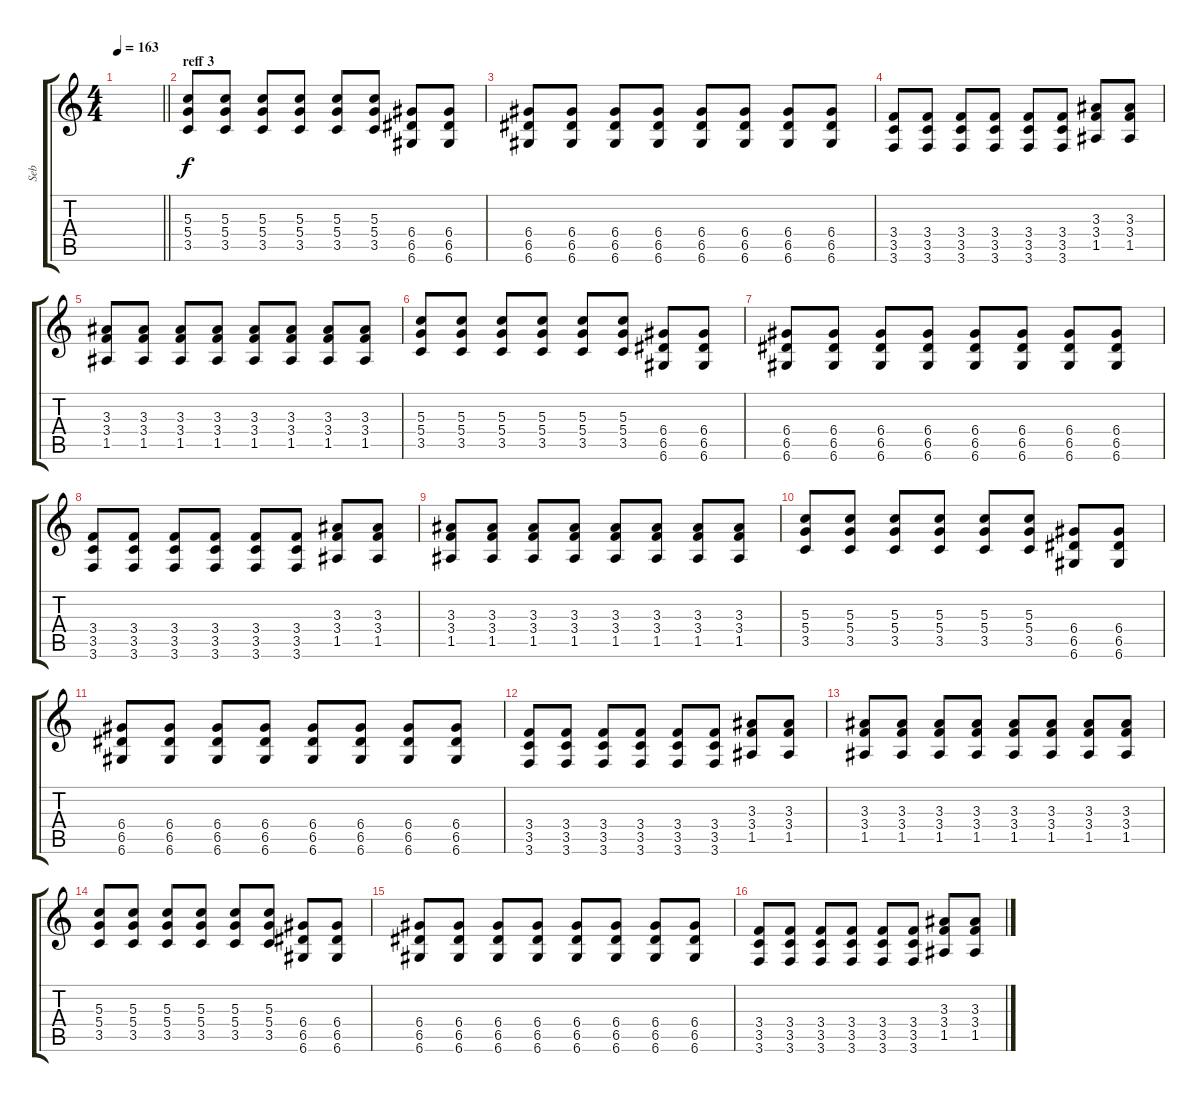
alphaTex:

\track ("Seb" "Seb") {instrument distortionguitar bank 255}
\staff {score tabs}
\tuning (E4 B3 G3 D3 A2 D2) {hide}
\ts (4 4)
\tempo 163
\clef g2
\barLineRight lightlight
\ks c
|
\section ("" "reff 3")
(5.3 5.4 3.5).8 (5.3 5.4 3.5).8 (5.3 5.4 3.5).8 (5.3 5.4 3.5).8 (5.3 5.4 3.5).8 (5.3 5.4 3.5).8 (6.4 6.5 6.6).8 (6.4 6.5 6.6).8 |
(6.4 6.5 6.6).8 (6.4 6.5 6.6).8 (6.4 6.5 6.6).8 (6.4 6.5 6.6).8 (6.4 6.5 6.6).8 (6.4 6.5 6.6).8 (6.4 6.5 6.6).8 (6.4 6.5 6.6).8 |
(3.4 3.5 3.6).8 (3.4 3.5 3.6).8 (3.4 3.5 3.6).8 (3.4 3.5 3.6).8 (3.4 3.5 3.6).8 (3.4 3.5 3.6).8 (3.3 3.4 1.5).8 (3.3 3.4 1.5).8 |
(3.3 3.4 1.5).8 (3.3 3.4 1.5).8 (3.3 3.4 1.5).8 (3.3 3.4 1.5).8 (3.3 3.4 1.5).8 (3.3 3.4 1.5).8 (3.3 3.4 1.5).8 (3.3 3.4 1.5).8 |
(5.3 5.4 3.5).8 (5.3 5.4 3.5).8 (5.3 5.4 3.5).8 (5.3 5.4 3.5).8 (5.3 5.4 3.5).8 (5.3 5.4 3.5).8 (6.4 6.5 6.6).8 (6.4 6.5 6.6).8 |
(6.4 6.5 6.6).8 (6.4 6.5 6.6).8 (6.4 6.5 6.6).8 (6.4 6.5 6.6).8 (6.4 6.5 6.6).8 (6.4 6.5 6.6).8 (6.4 6.5 6.6).8 (6.4 6.5 6.6).8 |
(3.4 3.5 3.6).8 (3.4 3.5 3.6).8 (3.4 3.5 3.6).8 (3.4 3.5 3.6).8 (3.4 3.5 3.6).8 (3.4 3.5 3.6).8 (3.3 3.4 1.5).8 (3.3 3.4 1.5).8 |
(3.3 3.4 1.5).8 (3.3 3.4 1.5).8 (3.3 3.4 1.5).8 (3.3 3.4 1.5).8 (3.3 3.4 1.5).8 (3.3 3.4 1.5).8 (3.3 3.4 1.5).8 (3.3 3.4 1.5).8 |
(5.3 5.4 3.5).8 (5.3 5.4 3.5).8 (5.3 5.4 3.5).8 (5.3 5.4 3.5).8 (5.3 5.4 3.5).8 (5.3 5.4 3.5).8 (6.4 6.5 6.6).8 (6.4 6.5 6.6).8 |
(6.4 6.5 6.6).8 (6.4 6.5 6.6).8 (6.4 6.5 6.6).8 (6.4 6.5 6.6).8 (6.4 6.5 6.6).8 (6.4 6.5 6.6).8 (6.4 6.5 6.6).8 (6.4 6.5 6.6).8 |
(3.4 3.5 3.6).8 (3.4 3.5 3.6).8 (3.4 3.5 3.6).8 (3.4 3.5 3.6).8 (3.4 3.5 3.6).8 (3.4 3.5 3.6).8 (3.3 3.4 1.5).8 (3.3 3.4 1.5).8 |
(3.3 3.4 1.5).8 (3.3 3.4 1.5).8 (3.3 3.4 1.5).8 (3.3 3.4 1.5).8 (3.3 3.4 1.5).8 (3.3 3.4 1.5).8 (3.3 3.4 1.5).8 (3.3 3.4 1.5).8 |
(5.3 5.4 3.5).8 (5.3 5.4 3.5).8 (5.3 5.4 3.5).8 (5.3 5.4 3.5).8 (5.3 5.4 3.5).8 (5.3 5.4 3.5).8 (6.4 6.5 6.6).8 (6.4 6.5 6.6).8 |
(6.4 6.5 6.6).8 (6.4 6.5 6.6).8 (6.4 6.5 6.6).8 (6.4 6.5 6.6).8 (6.4 6.5 6.6).8 (6.4 6.5 6.6).8 (6.4 6.5 6.6).8 (6.4 6.5 6.6).8 |
(3.4 3.5 3.6).8 (3.4 3.5 3.6).8 (3.4 3.5 3.6).8 (3.4 3.5 3.6).8 (3.4 3.5 3.6).8 (3.4 3.5 3.6).8 (3.3 3.4 1.5).8 (3.3 3.4 1.5).8
